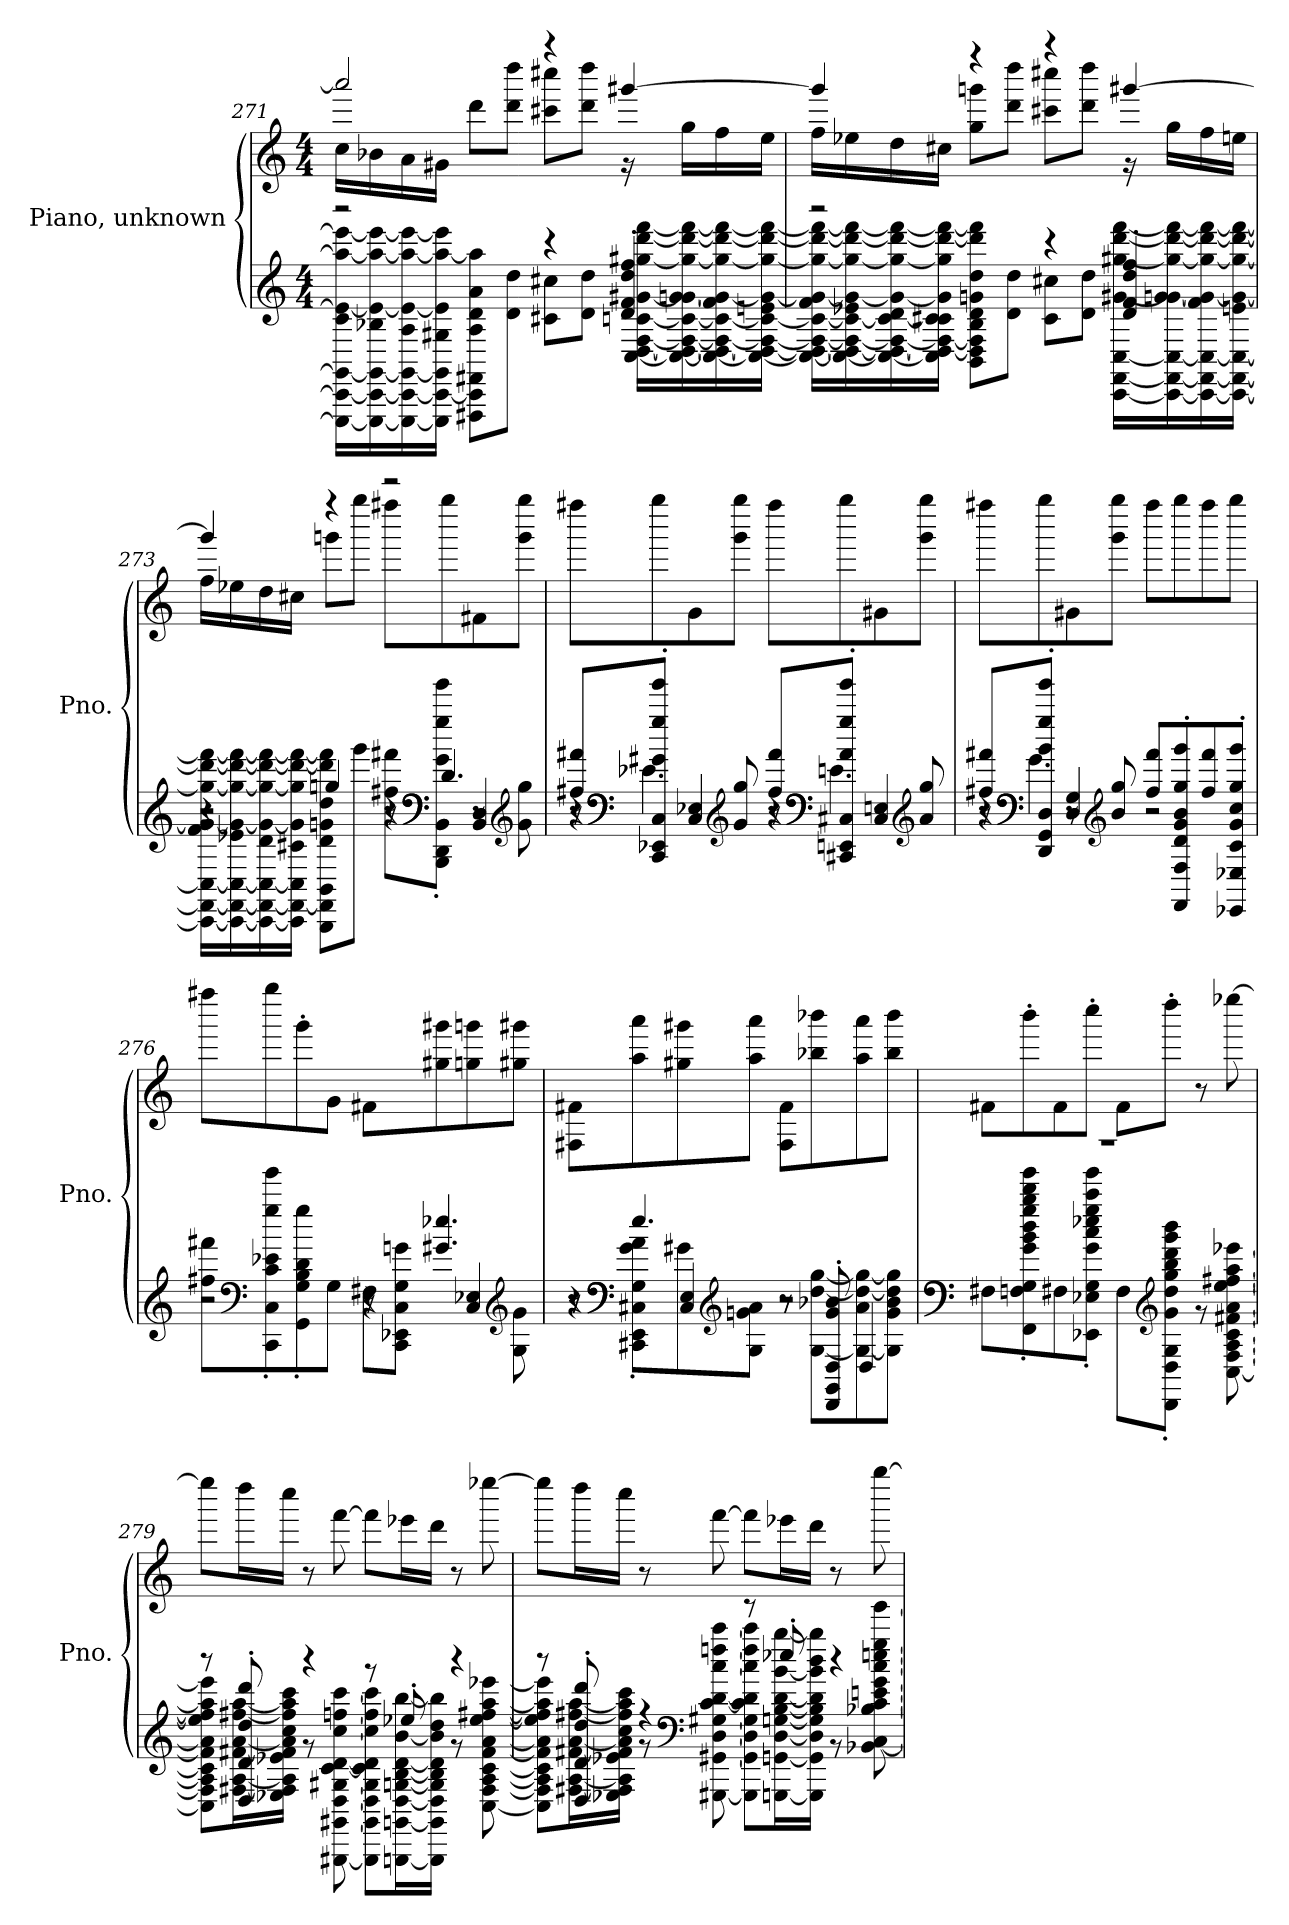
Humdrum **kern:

**kern	**kern
*part1	*part1
*staff2	*staff1
*I"Piano, unknown	*
*I'Pno.	*
!!LO:LB:g=z
*clefG2	*clefG2
*k[]	*k[]
*M4/4	*M4/4
=271	=271
*^	*^
2r	16EEE\_ 16CC\_ 16GG\_ 16c\ 16e-\_ 16aa\_ 16eee-\_LL	2aaa/]	16cc\LL
.	16EEE\_ 16CC\_ 16GG\_ 16B-X\ 16e-\_ 16aa\_ 16eee-\_	.	16b-X\
.	16EEE\_ 16CC\_ 16GG\_ 16A\ 16e-\_ 16aa\_ 16eee-\_	.	16a\
.	16EEE\] 16CC\_ 16GG\] 16G#X\ 16e-\] 16aa\_ 16eee-\]JJ	.	16g#X\JJ
.	8FFF#X\ 8CC\] 8FF#X\ 8A\ 8d\ 8a\ 8aa\]L	.	8ddd\L
.	8d\ 8dd\J	.	8ddd\ 8dddd\J
4r	8c#X\ 8cc#X\L	4r	8ccc#X\ 8cccc#X\L
.	8d\ 8dd\J	.	8ddd\ 8dddd\J
4d/' 4f/' 4dd/' 4ff/'	[16C\ [16D\ [16F\ [16cn\ [16g#X\ [16gg#X\ [16ddd\ [16fff\LL	[4ggg#X/	16r
.	16C\_ 16D\_ 16F\_ 16c\_ 16gn\ 16g#\_ 16gg#\_ 16ddd\_ 16fff\_	.	16gg\LL
.	16C\_ 16D\_ 16F\_ 16c\_ 16f\ 16g#\_ 16gg#\_ 16ddd\_ 16fff\_	.	16ff\
.	16C\_ 16D\_ 16F\_ 16c\_ 16en\ 16g#\_ 16gg#\_ 16ddd\_ 16fff\_JJ	.	16ee\JJ
=272	=272	=272	=272
2r	16C\_ 16D\_ 16F\_ 16c\_ 16f\ 16g#\_ 16gg#\_ 16ddd\_ 16fff\_LL	4ggg#/]	16ff\LL
.	16C\_ 16D\_ 16F\_ 16c\_ 16e-X\ 16g#\_ 16gg#\_ 16ddd\_ 16fff\_	.	16ee-X\
.	16C\_ 16D\_ 16F\_ 16c\_ 16d\ 16g#\_ 16gg#\_ 16ddd\_ 16fff\_	.	16dd\
.	16C\] 16D\_ 16F\_ 16c\] 16c#X\ 16g#\] 16gg#\] 16ddd\_ 16fff\_JJ	.	16cc#X\JJ
.	8BB\ 8D\] 8F\] 8B\ 8d\ 8gn\ 8dd\ 8ddd\] 8fff\]L	4r	8gg\ 8gggn\L
.	8d\ 8dd\J	.	8ddd\ 8dddd\J
4r	8c#\ 8cc#X\L	4r	8ccc#X\ 8cccc#X\L
.	8d\ 8dd\J	.	8ddd\ 8dddd\J
4d/' 4f/' 4dd/' 4ff/'	[16CC\ [16FF\ [16C\ [16g#X\ [16gg#X\ [16ddd\ [16fff\LL	[4ggg#X/	16r
.	16CC\_ 16FF\_ 16C\_ 16gn\ 16g#\_ 16gg#\_ 16ddd\_ 16fff\_	.	16gg\LL
.	16CC\_ 16FF\_ 16C\_ 16f\ 16g#\_ 16gg#\_ 16ddd\_ 16fff\_	.	16ff\
.	16CC\_ 16FF\_ 16C\_ 16en\ 16g#\_ 16gg#\_ 16ddd\_ 16fff\_JJ	.	16een\JJ
!!LO:LB:g=z	!!
=273	=273	=273	=273
*	*^	*	*
4r	16CC\_ 16FF\_ 16C\_ 16f\ 16g#\_ 16gg#\_ 16ddd\_ 16fff\_LL	2r	4ggg#/]	16ff\LL
.	16CC\_ 16FF\_ 16C\_ 16e-X\ 16g#\_ 16gg#\_ 16ddd\_ 16fff\_	.	.	16ee-X\
.	16CC\_ 16FF\_ 16C\_ 16d\ 16g#\_ 16gg#\_ 16ddd\_ 16fff\_	.	.	16dd\
.	16CC\] 16FF\_ 16C\] 16c#X\ 16g#\] 16gg#\] 16ddd\_ 16fff\_JJ	.	.	16cc#X\JJ
4ggn/	8BBB\ 8FF\] 8BB\ 8d\ 8gn\ 8dd\ 8ddd\] 8fff\]L	.	4r	8gggn\L
.	8ggg\J	.	.	8gggg\J
8r	8ff#X\ 8fff#X\L	4r	2r	8ffff#X\L
*clefF4	*	*	*	*
4.d/	8BBB\' 8DD\' 8BB\' 8g\' 8gg\' 8ggg\'J	.	.	8gggg\
.	8r	4BB/ 4D/	.	8f#X\
*clefG2	*	*	*	*
.	8g\ 8gg\	.	.	8ggg\ 8gggg\J
*	*	*	*v	*v
=274	=274	=274	=274
8ff#X/ 8fff#X/L	8r	4r	8ffff#X\L
*clefF4	*	*	*
8CC/' 8EE-X/' 8C/' 8g#X/' 8gg/' 8ggg/'J	4.e-X\	.	8gggg\
8r	.	4C/ 4E-X/	8g\
*clefG2	*	*	*
8g#/ 8gg/	.	.	8ggg\ 8gggg\J
8ff#/ 8fff#/L	8r	4r	8ffff#\L
*clefF4	*	*	*
8CC#X/' 8EEn/' 8C#X/' 8a/' 8gg/' 8ggg/'J	4.en\	.	8gggg\
8r	.	4C#/ 4En/	8g#X\
*clefG2	*	*	*
8a/ 8gg/	.	.	8ggg\ 8gggg\J
!!LO:LB:g=z
=275	=275	=275	=275
8ff#X/ 8fff#X/L	8r	4r	8ffff#X\L
*clefF4	*	*	*
8DD/' 8GG/' 8D/' 8b/' 8gg/' 8ggg/'J	4.g\	.	8gggg\
8r	.	4D/ 4G/	8g#X\
*clefG2	*	*	*
8b/ 8gg/	.	.	8ggg\ 8gggg\J
8ff#/ 8fff#/L	2r	2r	8ffff#\L
8FF/' 8F/' 8d/' 8g/' 8b/' 8gg/' 8ggg/'	.	.	8gggg\
8ff#/ 8fff#/	.	.	8ffff#\
8EE-X/' 8E-X/' 8c/' 8g/' 8cc/' 8gg/' 8ggg/'J	.	.	8gggg\J
=276	=276	=276	=276
2r	8ff#X\ 8fff#X\L	2r	8ffff#X\L
*clefF4	*	*	*
.	8CC\' 8C\' 8c\' 8e-X\' 8gg\' 8ggg\'	.	8gggg\
.	8GG\' 8G\' 8B\' 8d\' 8gg\'	.	8ggg'\
.	8G\J	.	8g\J
8r	8F#X\L	4r	8f#X\L
4.g#X/ 4.ee-X/	8CC\ 8EE-X\ 8C\ 8G\ 8gn\J	.	8gg#X\ 8ggg#X\
.	8r	4C/ 4E-X/	8ggn\ 8gggn\
*clefG2	*	*	*
.	8G\ 8g\	.	8gg#X\ 8ggg#X\J
!!LO:LB:g=z
=277	=277	=277	=277
8r	8r	4r	8F#X\ 8f#X\L
*clefF4	*	*	*
4.ee/	8CC#X\' 8EE\' 8C#X\' 8G\' 8g\' 8a\'L	.	8aa\ 8aaa\
.	8g#X\	4C#/ 4E/	8gg#X\ 8ggg#X\
*clefG2	*	*	*
.	8G\ 8gn\ 8a\J	.	8aa\ 8aaa\J
2r	8r	8r	8F#\ 8f#\L
.	[8G\ [8dd\ [8gg\L	8DD/' 8GG/' 8D/' 8g/' 8b-X/'	8bb-X\ 8bbb-X\
.	8G\_ 8a\ 8dd\_ 8gg\_	4D/	8aa\ 8aaa\
.	8G\] 8g\ 8b-\ 8dd\] 8gg\]J	.	8bb-\ 8bbb-\J
*v	*v	*v	*
=278	=278
*clefF4	*
*^	*
1r	8F#X\L	8f#X\L
.	8FF\' 8Fn\' 8G\' 8g\' 8b\' 8dd\' 8gg\' 8bb\' 8ddd\' 8ggg\'	8bbb'\
.	8F#X\	8f#\
.	8EE-X\' 8E-X\' 8G\' 8g\' 8cc\' 8ee-X\' 8gg\' 8ccc\' 8ggg\'J	8cccc'\J
.	8F#\L	8f#\L
*clefG2	*	*
.	8DD\' 8D\' 8G\' 8g\' 8dd\' 8gg\' 8bb\' 8ddd\' 8ggg\' 8bbb\'J	8dddd'\J
.	8r	8r
.	[8C\ [8F#\ [8A\ [8c\ [8f#X\ [8a\ [8ee-\ [8ff#X\ [8aa\ [8eee-X\	[8eeee-X\
!!LO:PB:g=z
=279	=279	=279
8r	8C\] 8F#\] 8A\] 8c\] 8f#\] 8a\] 8ee-\] 8ff#\] 8aa\] 8eee-\]L	8eeee-\L]
8D/' 8d/' 8dd/' 8ddd/'	[16F#X\ [16A\ [16f#X\ [16a\ [16ff#X\ [16aa\L	16dddd\L
.	16E-X\ 16F#\] 16A\] 16e-X\ 16f#\] 16a\] 16cc\ 16ff#\] 16aa\] 16ccc\JJ	16cccc\JJ
4r	8r	8r
.	[8GGG#X\ [8GG#X\ [8D\ [8G#X\ [8c\ [8d\ [8cc\ [8ffn\ [8ccc\	[8fff\
8r	8GGG#\] 8GG#\] 8D\] 8G#\] 8c\] 8d\] 8cc\] 8ff\] 8ccc\]L	8fff\L]
8ee-X'/	[16GGGn\ [16GGn\ [16D\ [16Gn\ [16B\ [16d\ [16b\ [16bb\L	16eee-X\L
.	16GGG\] 16GG\] 16D\] 16G\] 16B\] 16d\] 16b\] 16dd\ 16bb\]JJ	16ddd\JJ
4r	8r	8r
.	[8C\ [8F#\ [8A\ [8c\ [8f#\ [8a\ [8ee-\ [8ff#X\ [8aa\ [8eee-X\	[8eeee-X\
=280	=280	=280
8r	8C\] 8F#\] 8A\] 8c\] 8f#\] 8a\] 8ee-\] 8ff#\] 8aa\] 8eee-\]L	8eeee-\L]
8D/' 8d/' 8dd/' 8ddd/'	[16F#X\ [16A\ [16f#X\ [16a\ [16ff#X\ [16aa\L	16dddd\L
.	16E-X\ 16F#\] 16A\] 16e-X\ 16f#\] 16a\] 16cc\ 16ff#\] 16aa\] 16ccc\JJ	16cccc\JJ
4r	8r	8r
*clefF4	*	*
.	[8GGG#X\ [8GG#X\ [8D\ [8G#X\ [8c\ [8d\ [8cc\ [8ffn\ [8ccc\	[8fff\
8r	8GGG#\] 8GG#\] 8D\] 8G#\] 8c\] 8d\] 8cc\] 8ff\] 8ccc\]L	8fff\L]
8ee-X'/	[16GGGn\ [16GGn\ [16D\ [16Gn\ [16B\ [16d\ [16b\ [16bb\L	16eee-X\L
.	16GGG\] 16GG\] 16D\] 16G\] 16B\] 16d\] 16b\] 16dd\ 16bb\]JJ	16ddd\JJ
4r	8r	8r
.	[8BB-X\ [8C\ [8B-X\ [8c\ [8en\ [8g\ [8cc\ [8een\ [8gg\ [8ggg\	[8gggg\
*v	*v	*
=	=
*-	*-
